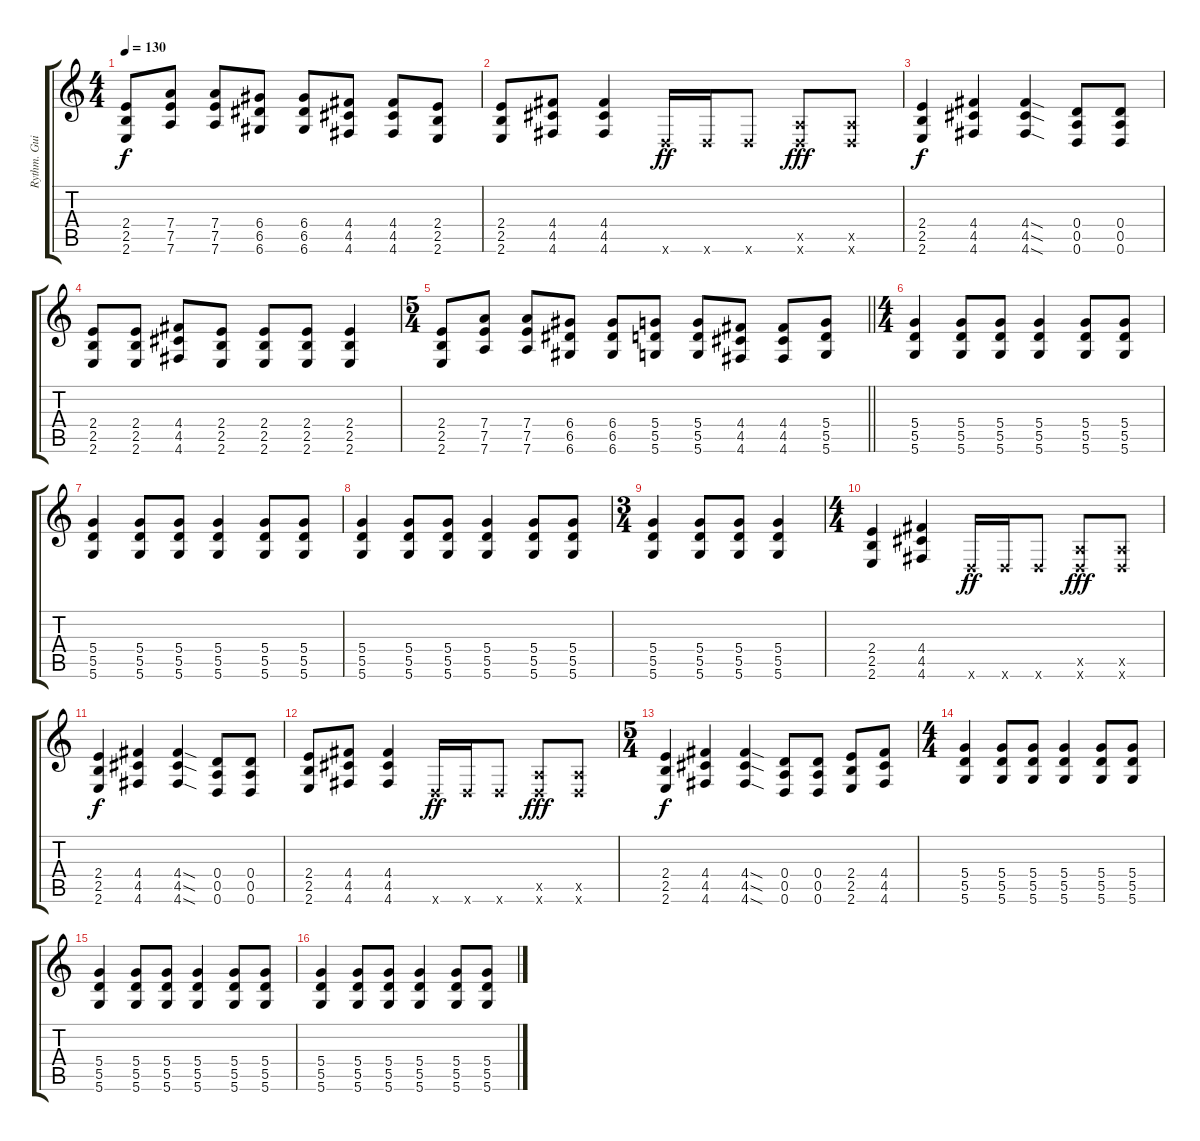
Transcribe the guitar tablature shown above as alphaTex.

\track ("Rythm. Guitar " "Rythm. Gui") {instrument distortionguitar}
\staff {score tabs}
\tuning (E4 B3 G3 D3 A2 D2) {hide}
\ts (4 4)
\tempo 130
\clef g2
\ks c
(2.4 2.5 2.6).8{dy f} (7.4 7.5 7.6).8 (7.4 7.5 7.6).8 (6.4 6.5 6.6).8 (6.4 6.5 6.6).8 (4.4 4.5 4.6).8 (4.4 4.5 4.6).8 (2.4 2.5 2.6).8 |
(2.4 2.5 2.6).8 (4.4 4.5 4.6).8 (4.4 4.5 4.6).4 0.6{x}.16{dy ff} 0.6{x}.16 0.6{x}.8 (0.5{x} 0.6{x}).8{dy fff} (0.5{x} 0.6{x}).8 |
(2.4 2.5 2.6).4{dy f} (4.4 4.5 4.6).4 (4.4{sod} 4.5{sod} 4.6{sod}).4 (0.4 0.5 0.6).8 (0.4 0.5 0.6).8 |
(2.4 2.5 2.6).8 (2.4 2.5 2.6).8 (4.4 4.5 4.6).8 (2.4 2.5 2.6).8 (2.4 2.5 2.6).8 (2.4 2.5 2.6).8 (2.4 2.5 2.6).4 |
\ts (5 4)
\barLineRight lightlight
(2.4 2.5 2.6).8 (7.4 7.5 7.6).8 (7.4 7.5 7.6).8 (6.4 6.5 6.6).8 (6.4 6.5 6.6).8 (5.4 5.5 5.6).8 (5.4 5.5 5.6).8 (4.4 4.5 4.6).8 (4.4 4.5 4.6).8 (5.4 5.5 5.6).8 |
\ts (4 4)
(5.4 5.5 5.6).4 (5.4 5.5 5.6).8 (5.4 5.5 5.6).8 (5.4 5.5 5.6).4 (5.4 5.5 5.6).8 (5.4 5.5 5.6).8 |
(5.4 5.5 5.6).4 (5.4 5.5 5.6).8 (5.4 5.5 5.6).8 (5.4 5.5 5.6).4 (5.4 5.5 5.6).8 (5.4 5.5 5.6).8 |
(5.4 5.5 5.6).4 (5.4 5.5 5.6).8 (5.4 5.5 5.6).8 (5.4 5.5 5.6).4 (5.4 5.5 5.6).8 (5.4 5.5 5.6).8 |
\ts (3 4)
(5.4 5.5 5.6).4 (5.4 5.5 5.6).8 (5.4 5.5 5.6).8 (5.4 5.5 5.6).4 |
\ts (4 4)
(2.4 2.5 2.6).4 (4.4 4.5 4.6).4 0.6{x}.16{dy ff} 0.6{x}.16 0.6{x}.8 (0.5{x} 0.6{x}).8{dy fff} (0.5{x} 0.6{x}).8 |
(2.4 2.5 2.6).4{dy f} (4.4 4.5 4.6).4 (4.4{sod} 4.5{sod} 4.6{sod}).4 (0.4 0.5 0.6).8 (0.4 0.5 0.6).8 |
(2.4 2.5 2.6).8 (4.4 4.5 4.6).8 (4.4 4.5 4.6).4 0.6{x}.16{dy ff} 0.6{x}.16 0.6{x}.8 (0.5{x} 0.6{x}).8{dy fff} (0.5{x} 0.6{x}).8 |
\ts (5 4)
(2.4 2.5 2.6).4{dy f} (4.4 4.5 4.6).4 (4.4{sod} 4.5{sod} 4.6{sod}).4 (0.4 0.5 0.6).8 (0.4 0.5 0.6).8 (2.4 2.5 2.6).8 (4.4 4.5 4.6).8 |
\ts (4 4)
(5.4 5.5 5.6).4 (5.4 5.5 5.6).8 (5.4 5.5 5.6).8 (5.4 5.5 5.6).4 (5.4 5.5 5.6).8 (5.4 5.5 5.6).8 |
(5.4 5.5 5.6).4 (5.4 5.5 5.6).8 (5.4 5.5 5.6).8 (5.4 5.5 5.6).4 (5.4 5.5 5.6).8 (5.4 5.5 5.6).8 |
(5.4 5.5 5.6).4 (5.4 5.5 5.6).8 (5.4 5.5 5.6).8 (5.4 5.5 5.6).4 (5.4 5.5 5.6).8 (5.4 5.5 5.6).8
